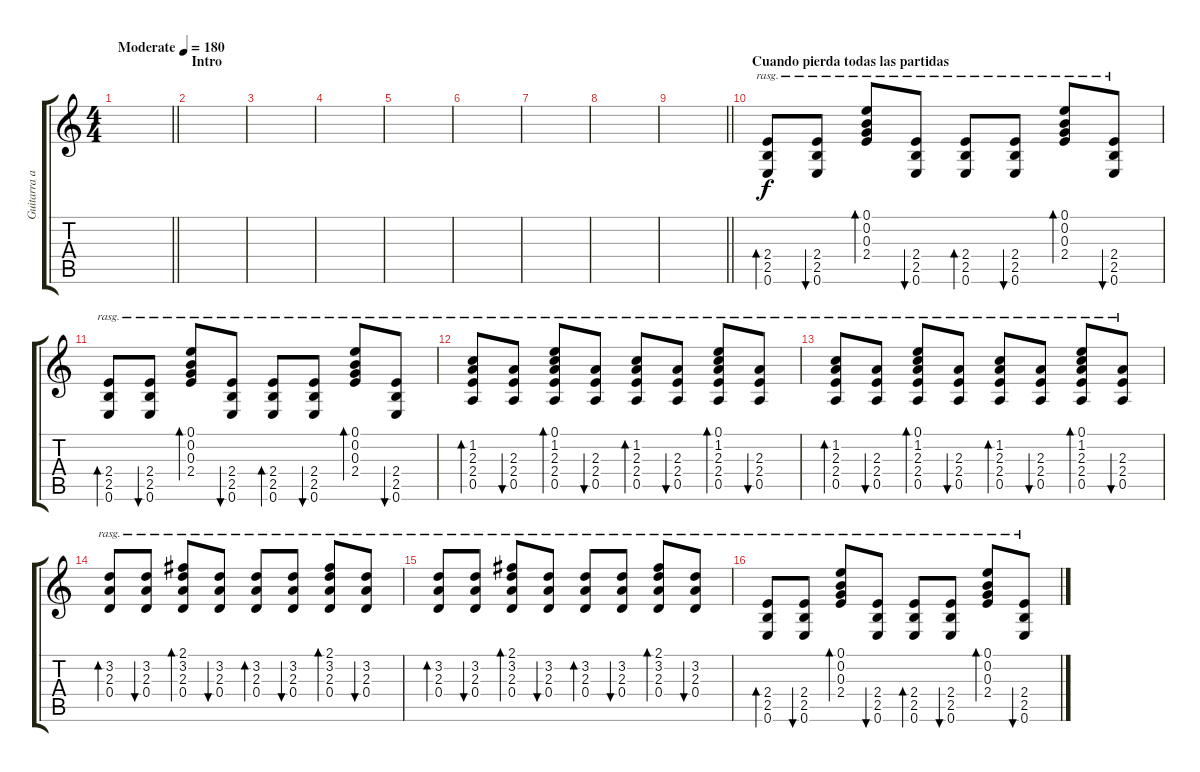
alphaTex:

\track ("Guitarra acustica" "Guitarra a") {instrument acousticguitarsteel}
\staff {score tabs}
\tuning (E4 B3 G3 D3 A2 E2) {hide}
\ts (4 4)
\tempo (180 "Moderate")
\clef g2
\barLineRight lightlight
\ks c
|
\section ("" "Intro")
|
|
|
|
|
|
|
\barLineRight lightlight
|
\section ("" "Cuando pierda todas las partidas")
(2.4 2.5 0.6).8{bd 480 rasg ii} (2.4 2.5 0.6).8{bu 120 rasg ii} (0.1 0.2 0.3 2.4).8{bd 120 rasg ii} (2.4 2.5 0.6).8{bu 120 rasg ii} (2.4 2.5 0.6).8{bd 480 rasg ii} (2.4 2.5 0.6).8{bu 120 rasg ii} (0.1 0.2 0.3 2.4).8{bd 120 rasg ii} (2.4 2.5 0.6).8{bu 120 rasg ii} |
(2.4 2.5 0.6).8{bd 480 rasg ii} (2.4 2.5 0.6).8{bu 120 rasg ii} (0.1 0.2 0.3 2.4).8{bd 120 rasg ii} (2.4 2.5 0.6).8{bu 120 rasg ii} (2.4 2.5 0.6).8{bd 480 rasg ii} (2.4 2.5 0.6).8{bu 120 rasg ii} (0.1 0.2 0.3 2.4).8{bd 120 rasg ii} (2.4 2.5 0.6).8{bu 120 rasg ii} |
(1.2 2.3 2.4 0.5).8{bd 480 rasg ii} (2.3 2.4 0.5).8{bu 120 rasg ii} (0.1 1.2 2.3 2.4 0.5).8{bd 120 rasg ii} (2.3 2.4 0.5).8{bu 120 rasg ii} (1.2 2.3 2.4 0.5).8{bd 480 rasg ii} (2.3 2.4 0.5).8{bu 120 rasg ii} (0.1 1.2 2.3 2.4 0.5).8{bd 120 rasg ii} (2.3 2.4 0.5).8{bu 120 rasg ii} |
(1.2 2.3 2.4 0.5).8{bd 480 rasg ii} (2.3 2.4 0.5).8{bu 120 rasg ii} (0.1 1.2 2.3 2.4 0.5).8{bd 120 rasg ii} (2.3 2.4 0.5).8{bu 120 rasg ii} (1.2 2.3 2.4 0.5).8{bd 480 rasg ii} (2.3 2.4 0.5).8{bu 120 rasg ii} (0.1 1.2 2.3 2.4 0.5).8{bd 120 rasg ii} (2.3 2.4 0.5).8{bu 120 rasg ii} |
(3.2 2.3 0.4).8{bd 480 rasg ii} (3.2 2.3 0.4).8{bu 120 rasg ii} (2.1 3.2 2.3 0.4).8{bd 120 rasg ii} (3.2 2.3 0.4).8{bu 120 rasg ii} (3.2 2.3 0.4).8{bd 480 rasg ii} (3.2 2.3 0.4).8{bu 120 rasg ii} (2.1 3.2 2.3 0.4).8{bd 120 rasg ii} (3.2 2.3 0.4).8{bu 120 rasg ii} |
(3.2 2.3 0.4).8{bd 480 rasg ii} (3.2 2.3 0.4).8{bu 120 rasg ii} (2.1 3.2 2.3 0.4).8{bd 120 rasg ii} (3.2 2.3 0.4).8{bu 120 rasg ii} (3.2 2.3 0.4).8{bd 480 rasg ii} (3.2 2.3 0.4).8{bu 120 rasg ii} (2.1 3.2 2.3 0.4).8{bd 120 rasg ii} (3.2 2.3 0.4).8{bu 120 rasg ii} |
(2.4 2.5 0.6).8{bd 480 rasg ii} (2.4 2.5 0.6).8{bu 120 rasg ii} (0.1 0.2 0.3 2.4).8{bd 120 rasg ii} (2.4 2.5 0.6).8{bu 120 rasg ii} (2.4 2.5 0.6).8{bd 480 rasg ii} (2.4 2.5 0.6).8{bu 120 rasg ii} (0.1 0.2 0.3 2.4).8{bd 120 rasg ii} (2.4 2.5 0.6).8{bu 120 rasg ii}
